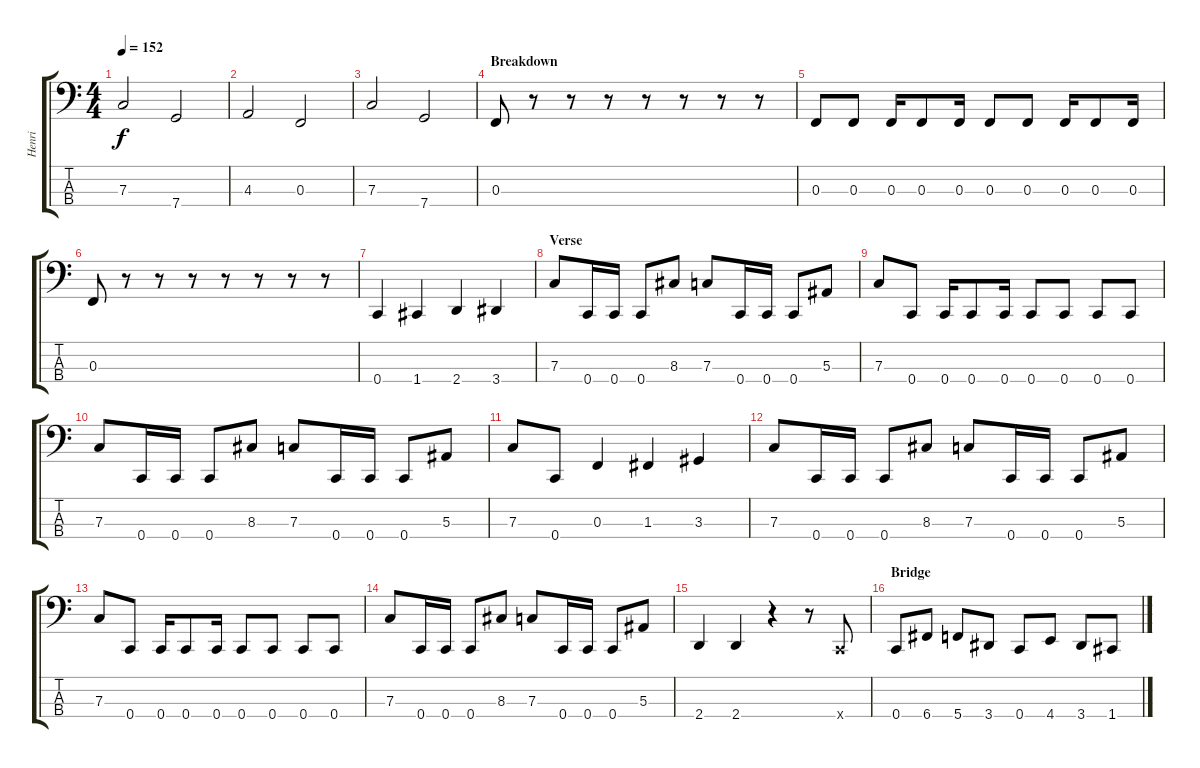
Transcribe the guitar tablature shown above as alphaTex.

\track ("Henri" "Henri") {instrument electricbasspick}
\staff {score tabs}
\tuning (Eb2 Bb1 F1 C1) {hide}
\ts (4 4)
\tempo 152
\clef f4
\ks c
7.3.2{dy f} 7.4.2 |
4.3.2 0.3.2 |
7.3.2 7.4.2 |
\section ("" "Breakdown")
0.3.8 r.8 r.8 r.8 r.8 r.8 r.8 r.8 |
0.3.8 0.3.8 0.3.16 0.3.8 0.3.16 0.3.8 0.3.8 0.3.16 0.3.8 0.3.16 |
0.3.8 r.8 r.8 r.8 r.8 r.8 r.8 r.8 |
0.4.4 1.4.4 2.4.4 3.4.4 |
\section ("" "Verse")
7.3.8 0.4.16 0.4.16 0.4.8 8.3.8 7.3.8 0.4.16 0.4.16 0.4.8 5.3.8 |
7.3.8 0.4.8 0.4.16 0.4.8 0.4.16 0.4.8 0.4.8 0.4.8 0.4.8 |
7.3.8 0.4.16 0.4.16 0.4.8 8.3.8 7.3.8 0.4.16 0.4.16 0.4.8 5.3.8 |
7.3.8 0.4.8 0.3.4 1.3.4 3.3.4 |
7.3.8 0.4.16 0.4.16 0.4.8 8.3.8 7.3.8 0.4.16 0.4.16 0.4.8 5.3.8 |
7.3.8 0.4.8 0.4.16 0.4.8 0.4.16 0.4.8 0.4.8 0.4.8 0.4.8 |
7.3.8 0.4.16 0.4.16 0.4.8 8.3.8 7.3.8 0.4.16 0.4.16 0.4.8 5.3.8 |
2.4.4 2.4.4 r.4 r.8 0.4{x}.8 |
\section ("" "Bridge")
0.4.8 6.4.8 5.4.8 3.4.8 0.4.8 4.4.8 3.4.8 1.4.8
